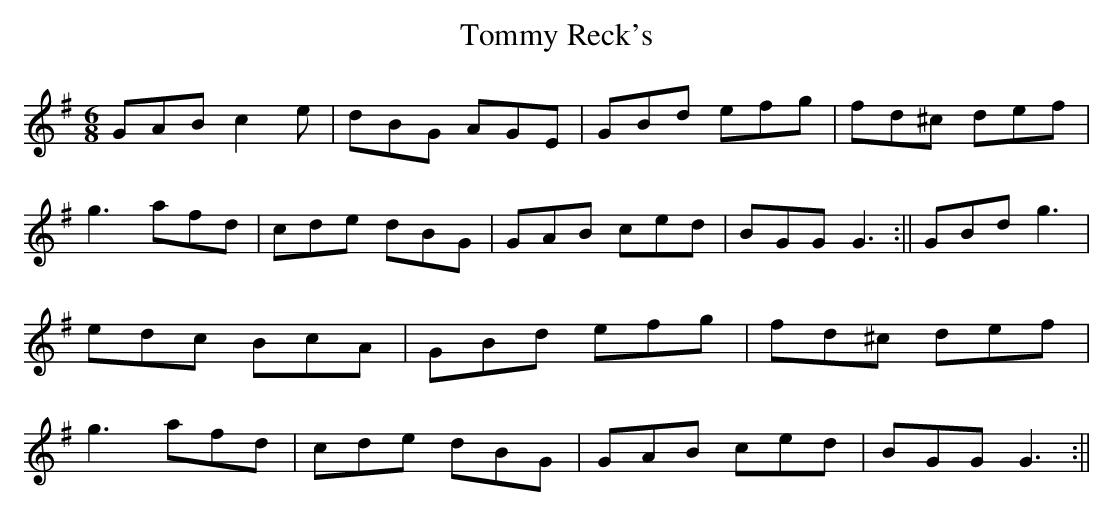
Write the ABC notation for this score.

X:1
T:Tommy Reck's
M:6/8
L:1/8
K:G
GAB c2e|dBG AGE|GBd efg|fd^c def|\
g3 afd|cde dBG|GAB ced|BGG G3:||\
GBd g3|edc BcA|GBd efg|fd^c def|\
g3 afd|cde dBG|GAB ced|BGG G3:||
